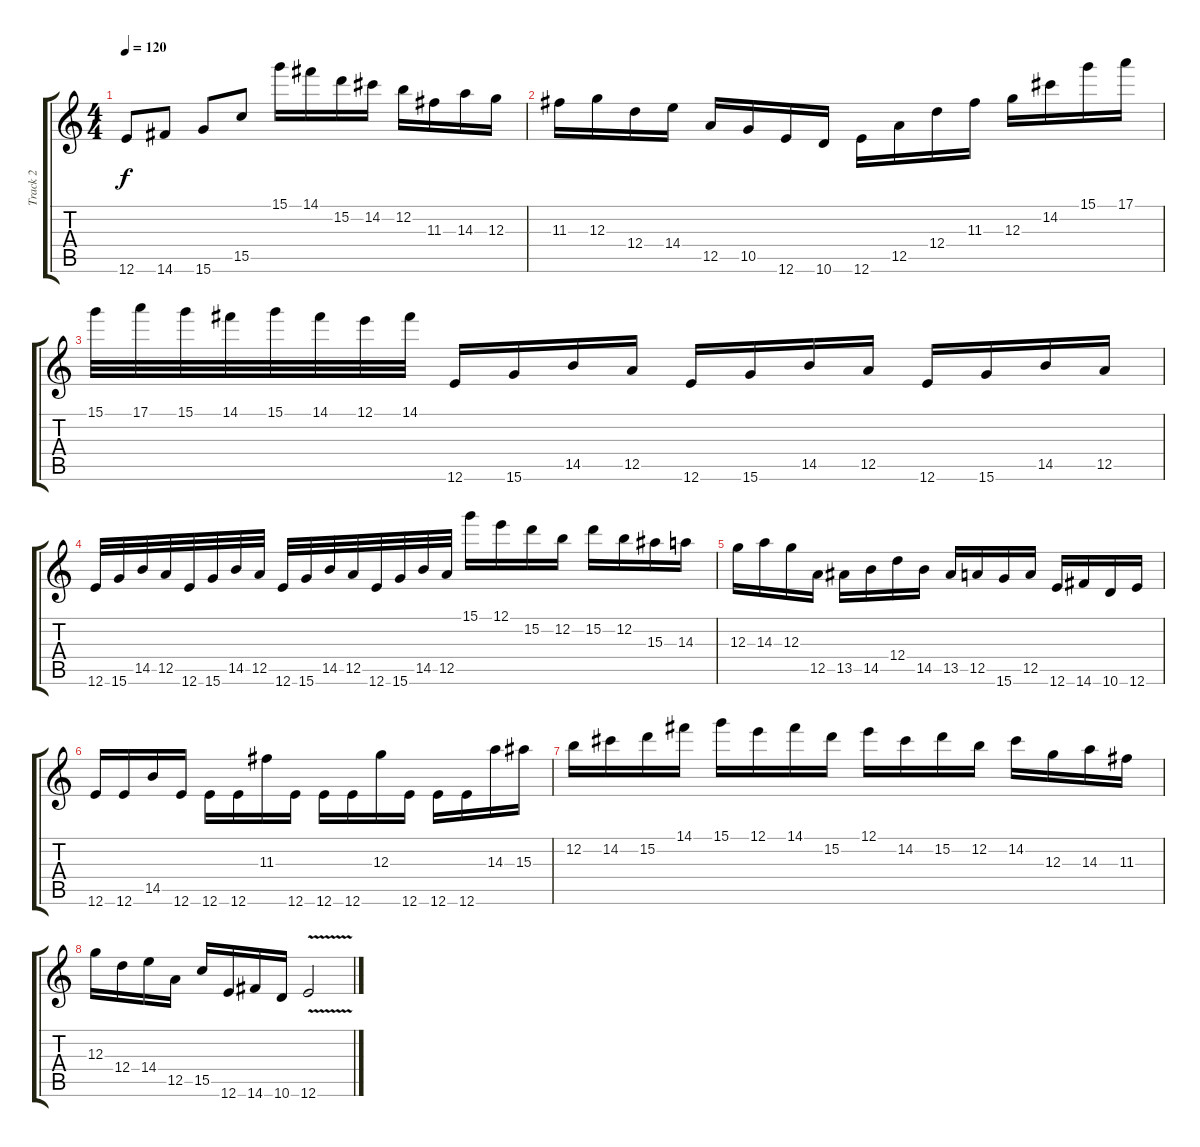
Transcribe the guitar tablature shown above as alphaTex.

\track ("Track 2" "Track 2") {instrument overdrivenguitar}
\staff {score tabs}
\tuning (E4 B3 G3 D3 A2 E2) {hide}
\ts (4 4)
\tempo 120
\clef g2
\ks c
12.6.8{dy f} 14.6.8 15.6.8 15.5.8 15.1.16 14.1.16 15.2.16 14.2.16 12.2.16 11.3.16 14.3.16 12.3.16 |
11.3.16 12.3.16 12.4.16 14.4.16 12.5.16 10.5.16 12.6.16 10.6.16 12.6.16 12.5.16 12.4.16 11.3.16 12.3.16 14.2.16 15.1.16 17.1.16 |
15.1.32 17.1.32 15.1.32 14.1.32 15.1.32 14.1.32 12.1.32 14.1.32 12.6.16 15.6.16 14.5.16 12.5.16 12.6.16 15.6.16 14.5.16 12.5.16 12.6.16 15.6.16 14.5.16 12.5.16 |
12.6.32 15.6.32 14.5.32 12.5.32 12.6.32 15.6.32 14.5.32 12.5.32 12.6.32 15.6.32 14.5.32 12.5.32 12.6.32 15.6.32 14.5.32 12.5.32 15.1.16 12.1.16 15.2.16 12.2.16 15.2.16 12.2.16 15.3.16 14.3.16 |
12.3.16 14.3.16 12.3.16 12.5.16 13.5.16 14.5.16 12.4.16 14.5.16 13.5.16 12.5.16 15.6.16 12.5.16 12.6.16 14.6.16 10.6.16 12.6.16 |
12.6.16 12.6.16 14.5.16 12.6.16 12.6.16 12.6.16 11.3.16 12.6.16 12.6.16 12.6.16 12.3.16 12.6.16 12.6.16 12.6.16 14.3.16 15.3.16 |
12.2.16 14.2.16 15.2.16 14.1.16 15.1.16 12.1.16 14.1.16 15.2.16 12.1.16 14.2.16 15.2.16 12.2.16 14.2.16 12.3.16 14.3.16 11.3.16 |
12.3.16 12.4.16 14.4.16 12.5.16 15.5.16 12.6.16 14.6.16 10.6.16 12.6{v}.2
